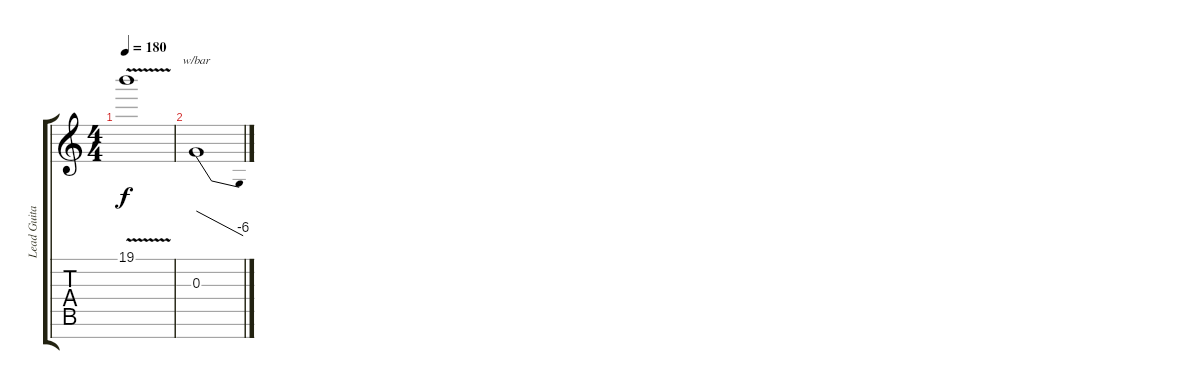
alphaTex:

\track ("Lead Guitar" "Lead Guita") {instrument distortionguitar}
\staff {score tabs}
\tuning (E4 B3 G3 D3 A2 E2 B1) {hide}
\ts (4 4)
\tempo 180
\clef g2
\ks c
19.1{v}.1{dy f} |
0.3.1{tbe (dive default 0 0 60 -24)}
